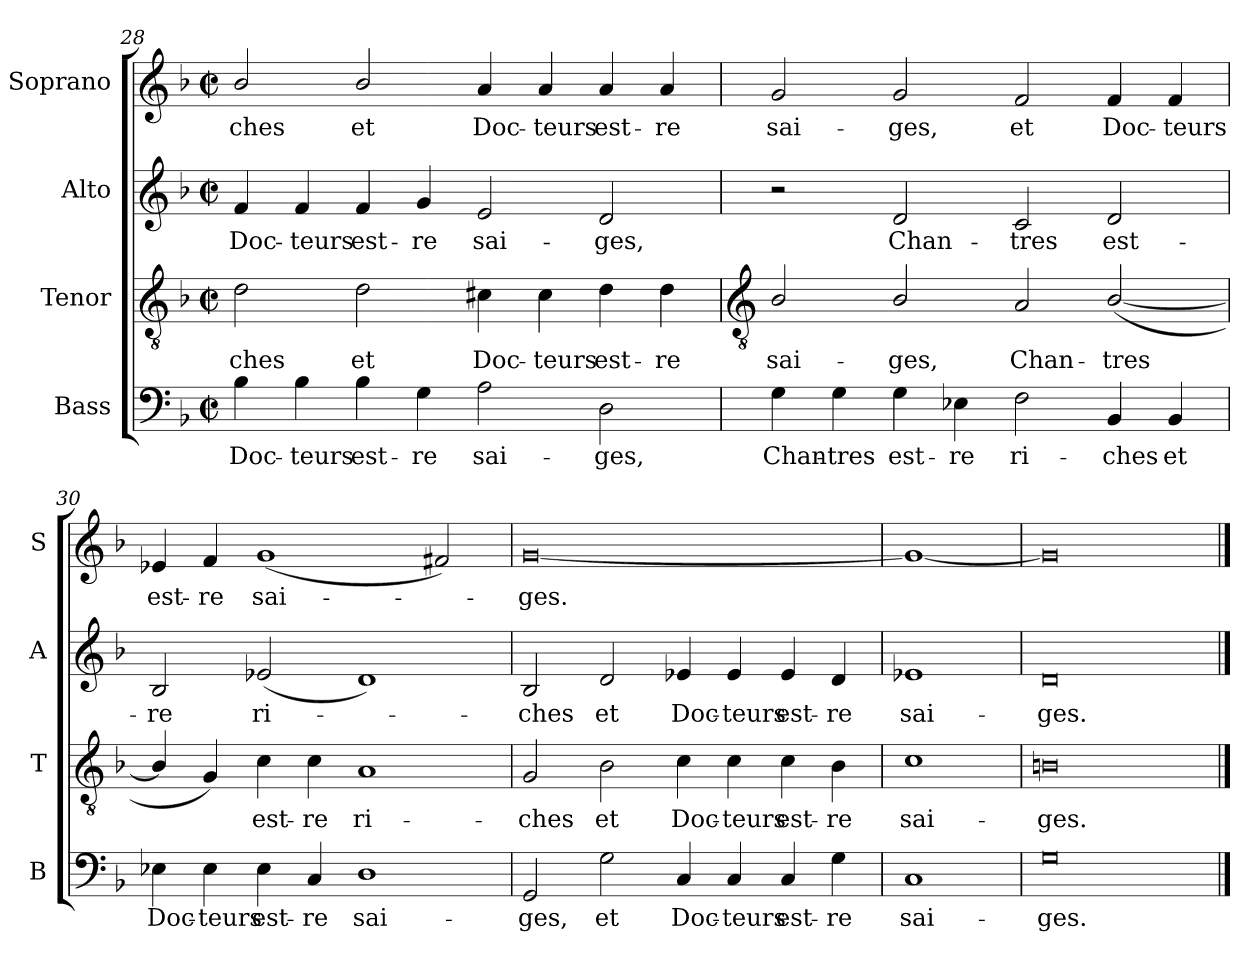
**kern	**text	**kern	**text	**kern	**text	**kern	**text
*part4	*part4	*part3	*part3	*part2	*part2	*part1	*part1
*staff4	*staff4	*staff3	*staff3	*staff2	*staff2	*staff1	*staff1
*I"Bass	*	*I"Tenor	*	*I"Alto	*	*I"Soprano	*
*I'B	*	*I'T	*	*I'A	*	*I'S	*
*clefF4	*	*clefGv2	*	*clefG2	*	*clefG2	*
*k[b-]	*	*k[b-]	*	*k[b-]	*	*k[b-]	*
*F:	*	*F:	*	*F:	*	*F:	*
*M4/2	*	*M4/2	*	*M4/2	*	*M4/2	*
*met(c|)	*	*met(c|)	*	*met(c|)	*	*met(c|)	*
=28	=28	=28	=28	=28	=28	=28	=28
!	!LO:LY:b	!	!LO:LY:b	!	!LO:LY:b	!	!LO:LY:b
4B-	Doc-	2d	-ches	4f	Doc-	2b-/	-ches
!	!LO:LY:b	!	!	!	!LO:LY:b	!	!
4B-	-teurs	.	.	4f	-teurs	.	.
!	!LO:LY:b	!	!LO:LY:b	!	!LO:LY:b	!	!LO:LY:b
4B-	est-	2d	et	4f	est-	2b-/	et
!	!LO:LY:b	!	!	!	!LO:LY:b	!	!
4G	-re	.	.	4g	-re	.	.
!	!LO:LY:b	!	!LO:LY:b	!	!LO:LY:b	!	!LO:LY:b
2A	sai-	4c#X	Doc-	2e	sai-	4a	Doc-
!	!	!	!LO:LY:b	!	!	!	!LO:LY:b
.	.	4c#	-teurs	.	.	4a	-teurs
!	!LO:LY:b	!	!LO:LY:b	!	!LO:LY:b	!	!LO:LY:b
2D	-ges,	4d	est-	2d	-ges,	4a	est-
!	!	!	!LO:LY:b	!	!	!	!LO:LY:b
.	.	4d	-re	.	.	4a	-re
!!LO:LB:g=z
=29	=29	=29	=29	=29	=29	=29	=29
*	*	*clefGv2	*	*	*	*	*
!	!LO:LY:b	!	!LO:LY:b	!	!	!	!LO:LY:b
4G	Chan-	2B-/	sai-	2r	.	2g	sai-
!	!LO:LY:b	!	!	!	!	!	!
4G	-tres	.	.	.	.	.	.
!	!LO:LY:b	!	!LO:LY:b	!	!LO:LY:b	!	!LO:LY:b
4G	est-	2B-/	-ges,	2d	Chan-	2g	-ges,
!	!LO:LY:b	!	!	!	!	!	!
4E-X	-re	.	.	.	.	.	.
!	!LO:LY:b	!	!LO:LY:b	!	!LO:LY:b	!	!LO:LY:b
2F	ri-	2A	Chan-	2c	-tres	2f	et
!	!LO:LY:b	!	!LO:LY:b	!	!LO:LY:b	!	!LO:LY:b
4BB-	-ches	(<[2B-/	-tres	2d	est-	4f	Doc-
!	!LO:LY:b	!	!	!	!	!	!LO:LY:b
4BB-	et	.	.	.	.	4f	-teurs
=30	=30	=30	=30	=30	=30	=30	=30
!	!LO:LY:b	!	!	!	!LO:LY:b	!	!LO:LY:b
4E-X	Doc-	4B-/]	.	2B-	-re	4e-X	est-
!	!LO:LY:b	!	!	!	!	!	!LO:LY:b
4E-	-teurs	4G)	.	.	.	4f	-re
!	!LO:LY:b	!	!LO:LY:b	!	!LO:LY:b	!	!LO:LY:b
4E-	est-	4c	est-	(<2e-X	ri-	(<1g	sai-
!	!LO:LY:b	!	!LO:LY:b	!	!	!	!
4C	-re	4c	-re	.	.	.	.
!	!LO:LY:b	!	!LO:LY:b	!	!	!	!
1D	sai-	1A	ri-	1d)	.	.	.
.	.	.	.	.	.	2f#X)	.
=31	=31	=31	=31	=31	=31	=31	=31
!	!LO:LY:b	!	!LO:LY:b	!	!LO:LY:b	!	!LO:LY:b
2GG	-ges,	2G	-ches	2B-	ches	[0g	ges.
!	!LO:LY:b	!	!LO:LY:b	!	!LO:LY:b	!	!
2G	et	2B-	et	2d	et	.	.
!	!LO:LY:b	!	!LO:LY:b	!	!LO:LY:b	!	!
4C	Doc-	4c	Doc-	4e-X	Doc-	.	.
!	!LO:LY:b	!	!LO:LY:b	!	!LO:LY:b	!	!
4C	-teurs	4c	-teurs	4e-	-teurs	.	.
!	!LO:LY:b	!	!LO:LY:b	!	!LO:LY:b	!	!
4C	est-	4c	est-	4e-	est-	.	.
!	!LO:LY:b	!	!LO:LY:b	!	!LO:LY:b	!	!
4G	-re	4B-	-re	4d	-re	.	.
=32	=32	=32	=32	=32	=32	=32	=32
!	!LO:LY:b	!	!LO:LY:b	!	!LO:LY:b	!	!
1C	sai-	1c	sai-	1e-X	sai-	1g_	.
=33	=33	=33	=33	=33	=33	=33	=33
!	!LO:LY:b	!	!LO:LY:b	!	!LO:LY:b	!	!
0G	-ges.	0Bn	-ges.	0d	-ges.	0g]	.
==	==	==	==	==	==	==	==
*-	*-	*-	*-	*-	*-	*-	*-
